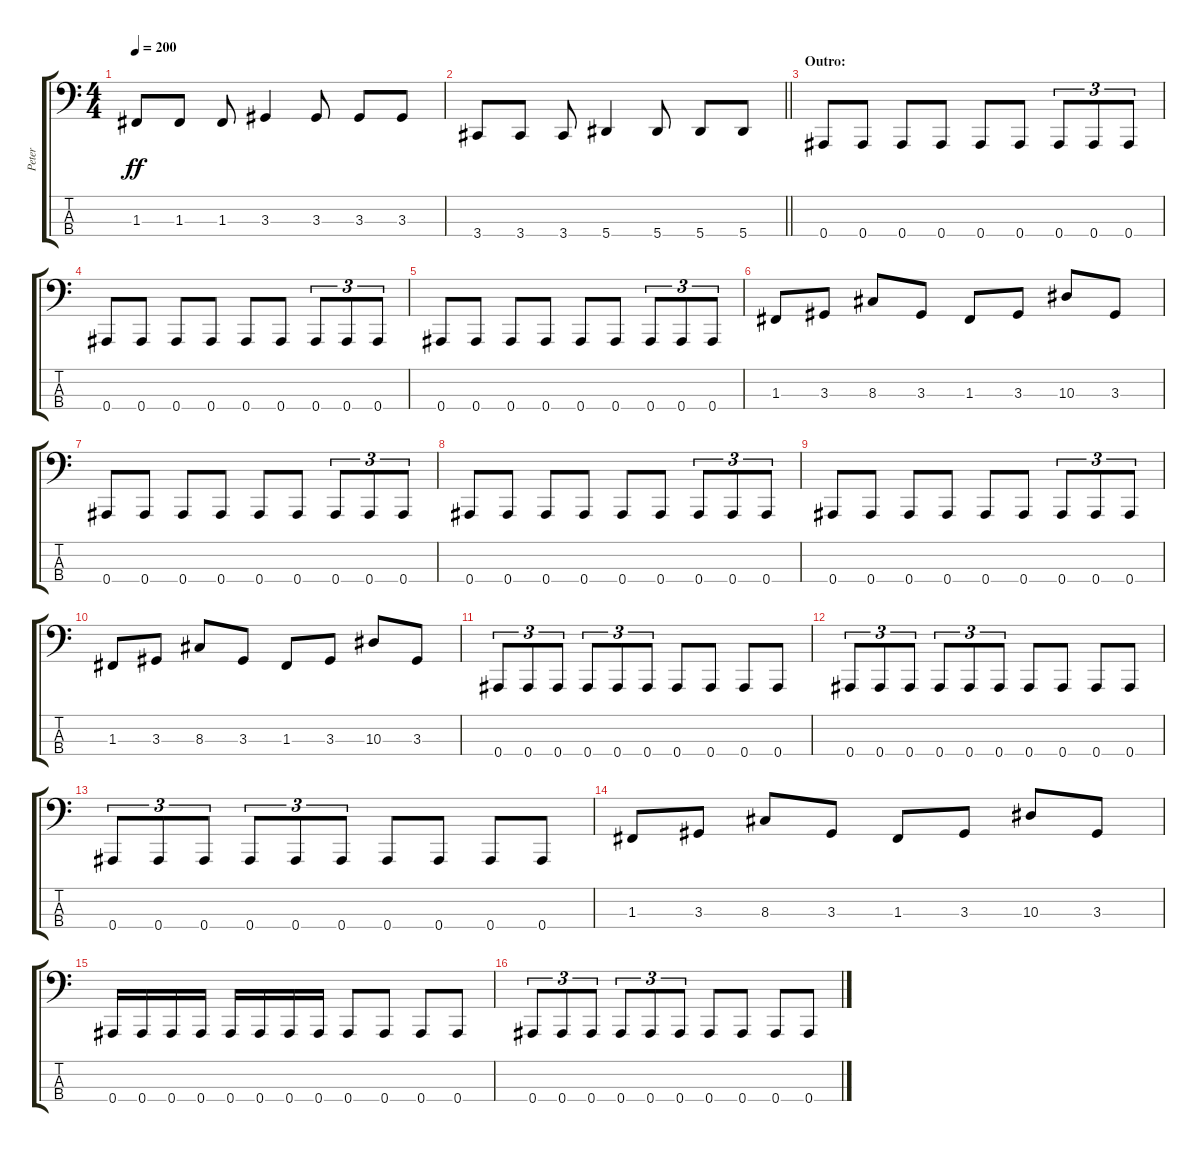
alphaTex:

\track ("Peter" "Peter") {instrument electricbassfinger}
\staff {score tabs}
\tuning (Eb2 Bb1 F1 Bb0) {hide}
\ts (4 4)
\tempo 200
\clef f4
\ks c
1.3.8{dy ff} 1.3.8 1.3.8 3.3.4 3.3.8 3.3.8 3.3.8 |
\barLineRight lightlight
3.4.8 3.4.8 3.4.8 5.4.4 5.4.8 5.4.8 5.4.8 |
\section ("" "Outro:")
0.4.8 0.4.8 0.4.8 0.4.8 0.4.8 0.4.8 0.4.8{tu (3 2)} 0.4.8{tu (3 2)} 0.4.8{tu (3 2)} |
0.4.8 0.4.8 0.4.8 0.4.8 0.4.8 0.4.8 0.4.8{tu (3 2)} 0.4.8{tu (3 2)} 0.4.8{tu (3 2)} |
0.4.8 0.4.8 0.4.8 0.4.8 0.4.8 0.4.8 0.4.8{tu (3 2)} 0.4.8{tu (3 2)} 0.4.8{tu (3 2)} |
1.3.8 3.3.8 8.3.8 3.3.8 1.3.8 3.3.8 10.3.8 3.3.8 |
0.4.8 0.4.8 0.4.8 0.4.8 0.4.8 0.4.8 0.4.8{tu (3 2)} 0.4.8{tu (3 2)} 0.4.8{tu (3 2)} |
0.4.8 0.4.8 0.4.8 0.4.8 0.4.8 0.4.8 0.4.8{tu (3 2)} 0.4.8{tu (3 2)} 0.4.8{tu (3 2)} |
0.4.8 0.4.8 0.4.8 0.4.8 0.4.8 0.4.8 0.4.8{tu (3 2)} 0.4.8{tu (3 2)} 0.4.8{tu (3 2)} |
1.3.8 3.3.8 8.3.8 3.3.8 1.3.8 3.3.8 10.3.8 3.3.8 |
0.4.8{tu (3 2)} 0.4.8{tu (3 2)} 0.4.8{tu (3 2)} 0.4.8{tu (3 2)} 0.4.8{tu (3 2)} 0.4.8{tu (3 2)} 0.4.8 0.4.8 0.4.8 0.4.8 |
0.4.8{tu (3 2)} 0.4.8{tu (3 2)} 0.4.8{tu (3 2)} 0.4.8{tu (3 2)} 0.4.8{tu (3 2)} 0.4.8{tu (3 2)} 0.4.8 0.4.8 0.4.8 0.4.8 |
0.4.8{tu (3 2)} 0.4.8{tu (3 2)} 0.4.8{tu (3 2)} 0.4.8{tu (3 2)} 0.4.8{tu (3 2)} 0.4.8{tu (3 2)} 0.4.8 0.4.8 0.4.8 0.4.8 |
1.3.8 3.3.8 8.3.8 3.3.8 1.3.8 3.3.8 10.3.8 3.3.8 |
0.4.16 0.4.16 0.4.16 0.4.16 0.4.16 0.4.16 0.4.16 0.4.16 0.4.8 0.4.8 0.4.8 0.4.8 |
0.4.8{tu (3 2)} 0.4.8{tu (3 2)} 0.4.8{tu (3 2)} 0.4.8{tu (3 2)} 0.4.8{tu (3 2)} 0.4.8{tu (3 2)} 0.4.8 0.4.8 0.4.8 0.4.8
